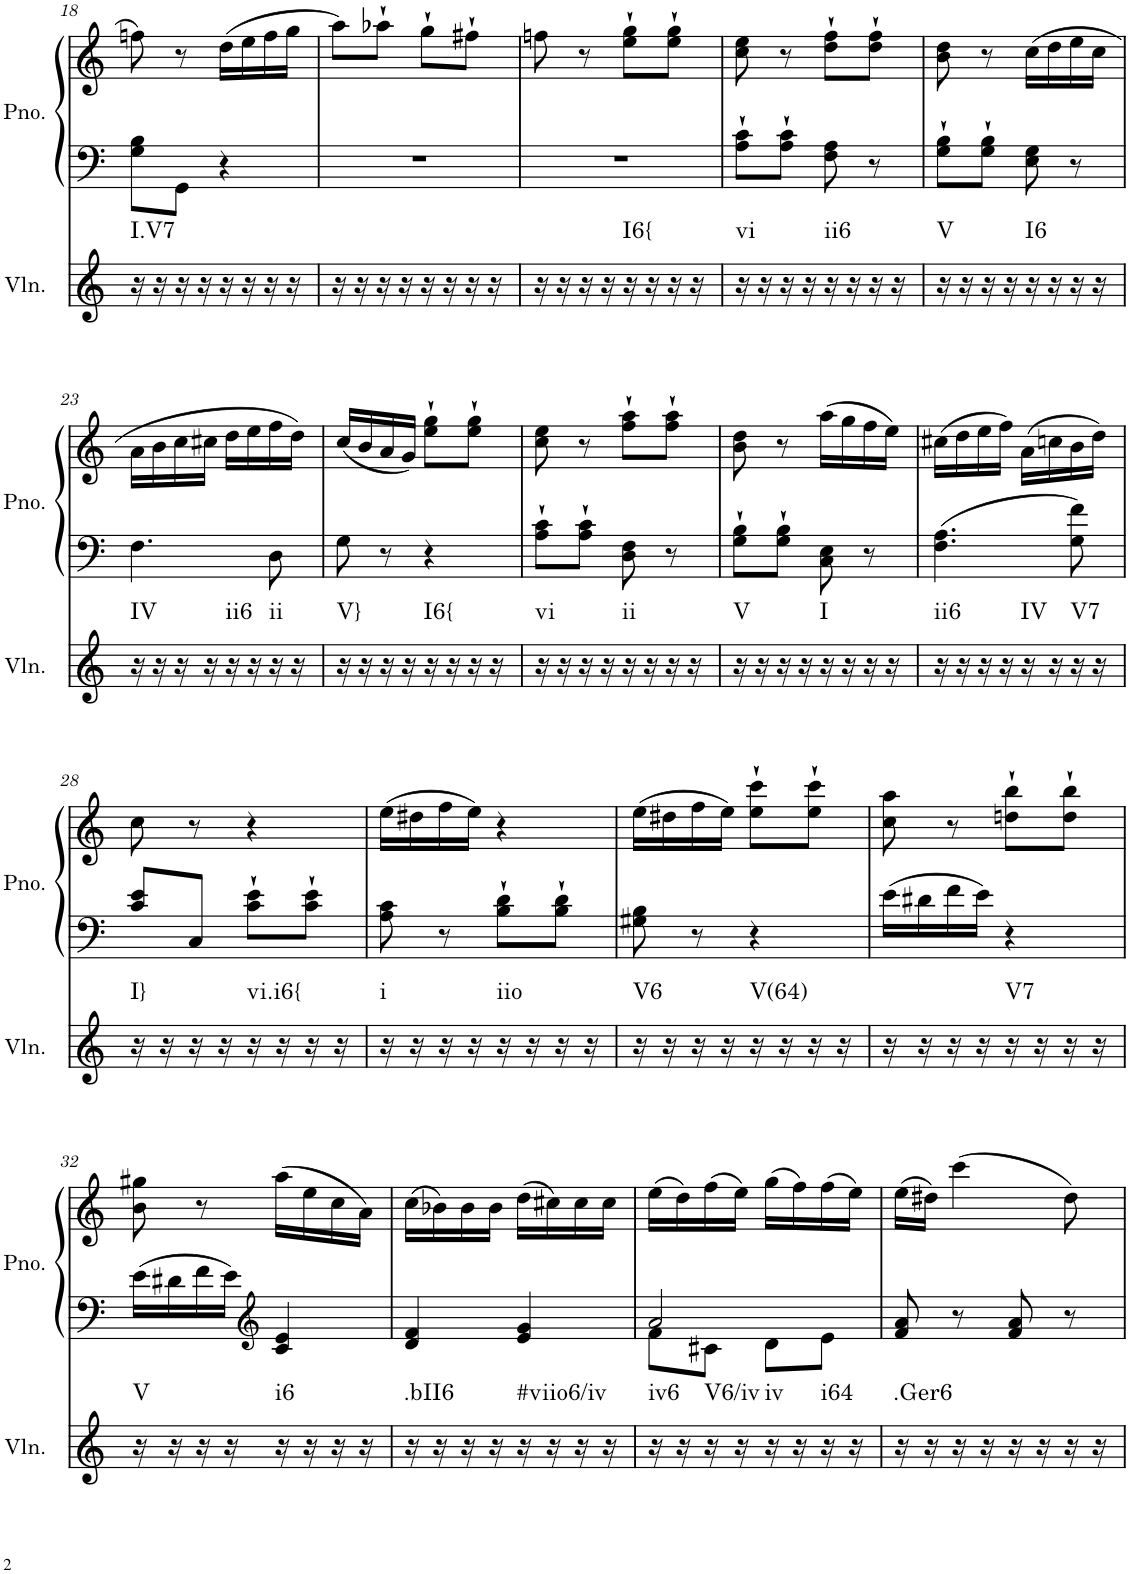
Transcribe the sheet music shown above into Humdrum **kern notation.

**kern	**harte	**kern	**kern
*part2	*part2	*part1	*part1
*staff3	*	*staff2	*staff1
*I"Violin	*	*I"Piano, Piano right	*
*I'Vln.	*	*I'Pno.	*
!!LO:PB:g=z
*clefG2	*	*clefF4	*clefG2
*k[]	*	*k[]	*k[]
*M2/4	*	*M2/4	*M2/4
=18	=18	=18	=18
!	!LO:H:kt=I.V7	!	!
16r	N	8G\ 8B\L	8ffn\
16r	.	.	.
16r	.	8GG\J	8r
16r	.	.	.
16r	.	4r	(16dd\LL
16r	.	.	16ee\
16r	.	.	16ff\
16r	.	.	16gg\JJ
=19	=19	=19	=19
16r	.	2r	8aa\L)
16r	.	.	.
16r	.	.	8aa-X`\J
16r	.	.	.
16r	.	.	8gg`\L
16r	.	.	.
16r	.	.	8ff#X`\J
16r	.	.	.
=20	=20	=20	=20
16r	.	2r	8ffn\
16r	.	.	.
16r	.	.	8r
16r	.	.	.
!	!LO:H:kt=I6{	!	!
16r	N	.	8ee\` 8gg\`L
16r	.	.	.
16r	.	.	8ee\` 8gg\`J
16r	.	.	.
=21	=21	=21	=21
!	!LO:H:kt=vi	!	!
16r	N	8A\` 8c\`L	8cc\ 8ee\
16r	.	.	.
16r	.	8A\` 8c\`J	8r
16r	.	.	.
!	!LO:H:kt=ii6	!	!
16r	N	8F\ 8A\	8dd\` 8ff\`L
16r	.	.	.
16r	.	8r	8dd\` 8ff\`J
16r	.	.	.
=22	=22	=22	=22
!	!LO:H:kt=V	!	!
16r	N	8G\` 8B\`L	8b\ 8dd\
16r	.	.	.
16r	.	8G\` 8B\`J	8r
16r	.	.	.
!	!LO:H:kt=I6	!	!
16r	N	8E\ 8G\	(16cc\LL
16r	.	.	16dd\
16r	.	8r	16ee\
16r	.	.	16cc\JJ
!!LO:LB:g=z
=23	=23	=23	=23
!	!LO:H:kt=IV	!	!
16r	N	4.F\	16a\LL
16r	.	.	16b\
16r	.	.	16cc\
16r	.	.	16cc#X\JJ
!	!LO:H:kt=ii6	!	!
16r	N	.	16dd\LL
16r	.	.	16ee\
!	!LO:H:kt=ii	!	!
16r	N	8D\	16ff\
16r	.	.	16dd\JJ)
=24	=24	=24	=24
!	!LO:H:kt=V}	!	!
16r	N	8G\	(16cc/LL
16r	.	.	16b/
16r	.	8r	16a/
16r	.	.	16g/JJ)
!	!LO:H:kt=I6{	!	!
16r	N	4r	8ee\` 8gg\`L
16r	.	.	.
16r	.	.	8ee\` 8gg\`J
16r	.	.	.
=25	=25	=25	=25
!	!LO:H:kt=vi	!	!
16r	N	8A\` 8c\`L	8cc\ 8ee\
16r	.	.	.
16r	.	8A\` 8c\`J	8r
16r	.	.	.
!	!LO:H:kt=ii	!	!
16r	N	8D\ 8F\	8ff\` 8aa\`L
16r	.	.	.
16r	.	8r	8ff\` 8aa\`J
16r	.	.	.
=26	=26	=26	=26
!	!LO:H:kt=V	!	!
16r	N	8G\` 8B\`L	8b\ 8dd\
16r	.	.	.
16r	.	8G\` 8B\`J	8r
16r	.	.	.
!	!LO:H:kt=I	!	!
16r	N	8C\ 8E\	(16aa\LL
16r	.	.	16gg\
16r	.	8r	16ff\
16r	.	.	16ee\JJ)
=27	=27	=27	=27
!	!LO:H:kt=ii6	!	!
16r	N	4.F\ 4.A\	(16cc#X\LL
16r	.	.	16dd\
16r	.	.	16ee\
16r	.	.	16ff\JJ)
!	!LO:H:kt=IV	!	!
16r	N	.	(16a\LL
16r	.	.	16ccn\
!	!LO:H:kt=V7	!	!
16r	N	8G\ 8f\	16b\
16r	.	.	16dd\JJ)
!!LO:LB:g=z
=28	=28	=28	=28
!	!LO:H:kt=I}	!	!
16r	N	8c/ 8e/L	8cc\
16r	.	.	.
16r	.	8C/J	8r
16r	.	.	.
!	!LO:H:kt=vi.i6{	!	!
16r	N	8c\` 8e\`L	4r
16r	.	.	.
16r	.	8c\` 8e\`J	.
16r	.	.	.
=29	=29	=29	=29
!	!LO:H:kt=i	!	!
16r	N	8A\ 8c\	(16ee\LL
16r	.	.	16dd#X\
16r	.	8r	16ff\
16r	.	.	16ee\JJ)
!	!LO:H:kt=iio	!	!
16r	N	8B\` 8d\`L	4r
16r	.	.	.
16r	.	8B\` 8d\`J	.
16r	.	.	.
=30	=30	=30	=30
!	!LO:H:kt=V6	!	!
16r	N	8G#X\ 8B\	(16ee\LL
16r	.	.	16dd#X\
16r	.	8r	16ff\
16r	.	.	16ee\JJ)
!	!LO:H:kt=V(64)	!	!
16r	N	4r	8ee\` 8ccc\`L
16r	.	.	.
16r	.	.	8ee\` 8ccc\`J
16r	.	.	.
=31	=31	=31	=31
16r	.	16e\LL	8cc\ 8aa\
16r	.	16d#X\	.
16r	.	16f\	8r
16r	.	16e\JJ	.
!	!LO:H:kt=V7	!	!
16r	N	4r	8ddn\` 8bb\`L
16r	.	.	.
16r	.	.	8dd\` 8bb\`J
16r	.	.	.
!!LO:LB:g=z
=32	=32	=32	=32
!	!LO:H:kt=V	!	!
16r	N	16e\LL	8b\ 8gg#X\
16r	.	16d#X\	.
16r	.	16f\	8r
16r	.	16e\JJ	.
*	*	*clefG2	*
!	!LO:H:kt=i6	!	!
16r	N	4c/ 4e/	(16aa\LL
16r	.	.	16ee\
16r	.	.	16cc\
16r	.	.	16a\JJ)
=33	=33	=33	=33
!	!LO:H:kt=.bII6	!	!
16r	N	4d/ 4f/	(16cc\LL
16r	.	.	16b-X\)
16r	.	.	16b-\
16r	.	.	16b-\JJ
!	!LO:H:kt=#viio6/iv	!	!
16r	N	4e/ 4g/	(16dd\LL
16r	.	.	16cc#X\)
16r	.	.	16cc#\
16r	.	.	16cc#\JJ
=34	=34	=34	=34
*	*	*^	*
!	!LO:H:kt=iv6	!	!	!
16r	N	2a/	8f\L	(16ee\LL
16r	.	.	.	16dd\)
!	!LO:H:kt=V6/iv	!	!	!
16r	N	.	8c#X\J	(16ff\
16r	.	.	.	16ee\JJ)
!	!LO:H:kt=iv	!	!	!
16r	N	.	8d\L	(16gg\LL
16r	.	.	.	16ff\)
!	!LO:H:kt=i64	!	!	!
16r	N	.	8e\J	(16ff\
16r	.	.	.	16ee\JJ)
*	*	*v	*v	*
=35	=35	=35	=35
!	!LO:H:kt=.Ger6	!	!
16r	N	8f/ 8a/	(16ee\LL
16r	.	.	16dd#X\JJ)
16r	.	8r	(4ccc\
16r	.	.	.
16r	.	8f/ 8a/	.
16r	.	.	.
16r	.	8r	8dd#\)
16r	.	.	.
=	=	=	=
*-	*-	*-	*-
